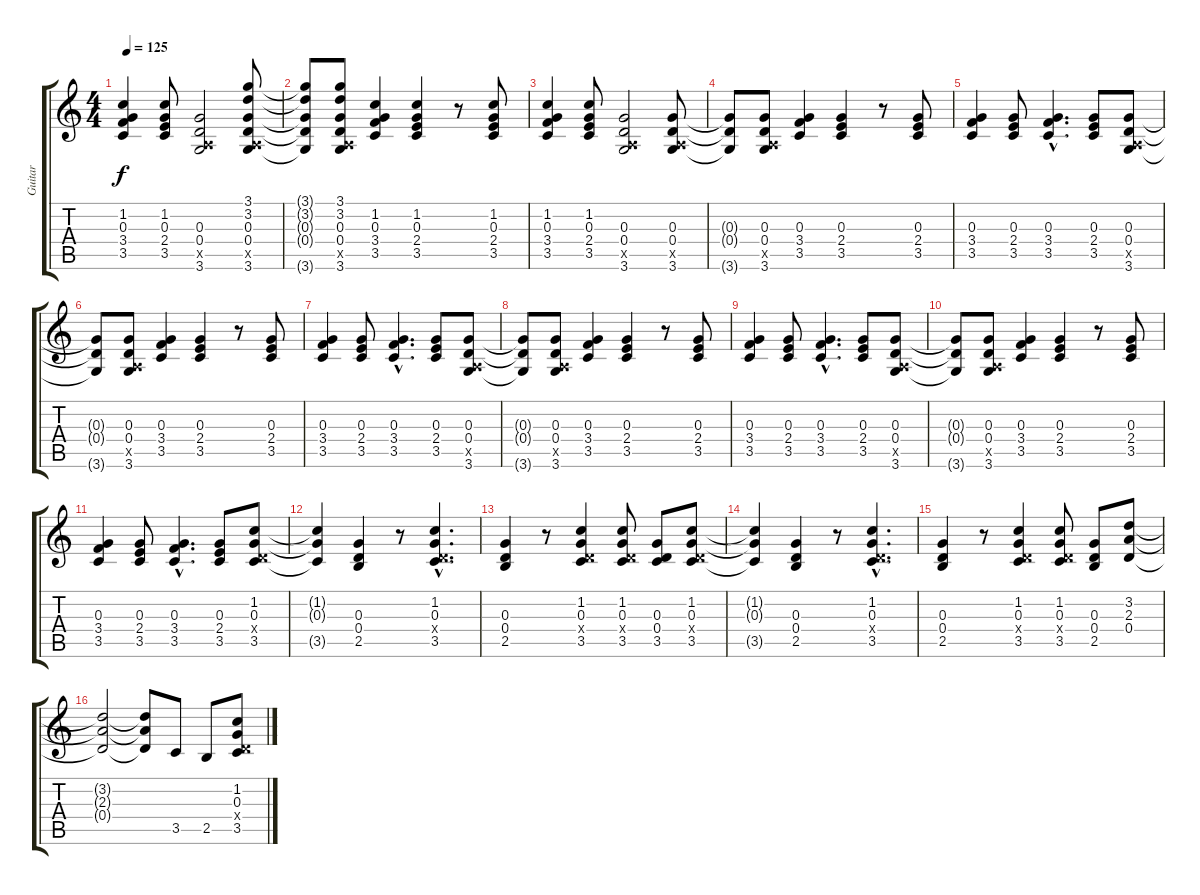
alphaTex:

\track ("Guitar" "Guitar") {instrument distortionguitar}
\staff {score tabs}
\tuning (E4 B3 G3 D3 A2 E2) {hide}
\ts (4 4)
\tempo 125
\clef g2
\ks c
(1.2 0.3 3.4 3.5).4{dy f} (1.2 0.3 2.4 3.5).8 (0.3 0.4 0.5{x} 3.6).2 (3.1 3.2 0.3 0.4 0.5{x} 3.6).8 |
(3.1{t} 3.2{t} 0.3{t} 0.4{t} 3.6{t}).8 (3.1 3.2 0.3 0.4 0.5{x} 3.6).8 (1.2 0.3 3.4 3.5).4 (1.2 0.3 2.4 3.5).4 r.8 (1.2 0.3 2.4 3.5).8 |
(1.2 0.3 3.4 3.5).4 (1.2 0.3 2.4 3.5).8 (0.3 0.4 0.5{x} 3.6).2 (0.3 0.4 0.5{x} 3.6).8 |
(0.3{t} 0.4{t} 3.6{t}).8 (0.3 0.4 0.5{x} 3.6).8 (0.3 3.4 3.5).4 (0.3 2.4 3.5).4 r.8 (0.3 2.4 3.5).8 |
(0.3 3.4 3.5).4 (0.3 2.4 3.5).8 (0.3{hac} 3.4{hac} 3.5{hac}).4{d} (0.3 2.4 3.5).8 (0.3 0.4 0.5{x} 3.6).8 |
(0.3{t} 0.4{t} 3.6{t}).8 (0.3 0.4 0.5{x} 3.6).8 (0.3 3.4 3.5).4 (0.3 2.4 3.5).4 r.8 (0.3 2.4 3.5).8 |
(0.3 3.4 3.5).4 (0.3 2.4 3.5).8 (0.3{hac} 3.4{hac} 3.5{hac}).4{d} (0.3 2.4 3.5).8 (0.3 0.4 0.5{x} 3.6).8 |
(0.3{t} 0.4{t} 3.6{t}).8 (0.3 0.4 0.5{x} 3.6).8 (0.3 3.4 3.5).4 (0.3 2.4 3.5).4 r.8 (0.3 2.4 3.5).8 |
(0.3 3.4 3.5).4 (0.3 2.4 3.5).8 (0.3{hac} 3.4{hac} 3.5{hac}).4{d} (0.3 2.4 3.5).8 (0.3 0.4 0.5{x} 3.6).8 |
(0.3{t} 0.4{t} 3.6{t}).8 (0.3 0.4 0.5{x} 3.6).8 (0.3 3.4 3.5).4 (0.3 2.4 3.5).4 r.8 (0.3 2.4 3.5).8 |
(0.3 3.4 3.5).4 (0.3 2.4 3.5).8 (0.3{hac} 3.4{hac} 3.5{hac}).4{d} (0.3 2.4 3.5).8 (1.2 0.3 0.4{x} 3.5).8 |
(1.2{t} 0.3{t} 3.5{t}).4 (0.3 0.4 2.5).4 r.8 (1.2{hac} 0.3{hac} 0.4{hac x} 3.5{hac}).4{d} |
(0.3 0.4 2.5).4 r.8 (1.2 0.3 0.4{x} 3.5).4 (1.2 0.3 0.4{x} 3.5).8 (0.3 0.4 3.5).8 (1.2 0.3 0.4{x} 3.5).8 |
(1.2{t} 0.3{t} 3.5{t}).4 (0.3 0.4 2.5).4 r.8 (1.2{hac} 0.3{hac} 0.4{hac x} 3.5{hac}).4{d} |
(0.3 0.4 2.5).4 r.8 (1.2 0.3 0.4{x} 3.5).4 (1.2 0.3 0.4{x} 3.5).8 (0.3 0.4 2.5).8 (3.2 2.3 0.4).8 |
(3.2{t} 2.3{t} 0.4{t}).2 (3.2{t} 2.3{t} 0.4{t}).8 3.5.8 2.5.8 (1.2 0.3 0.4{x} 3.5).8
